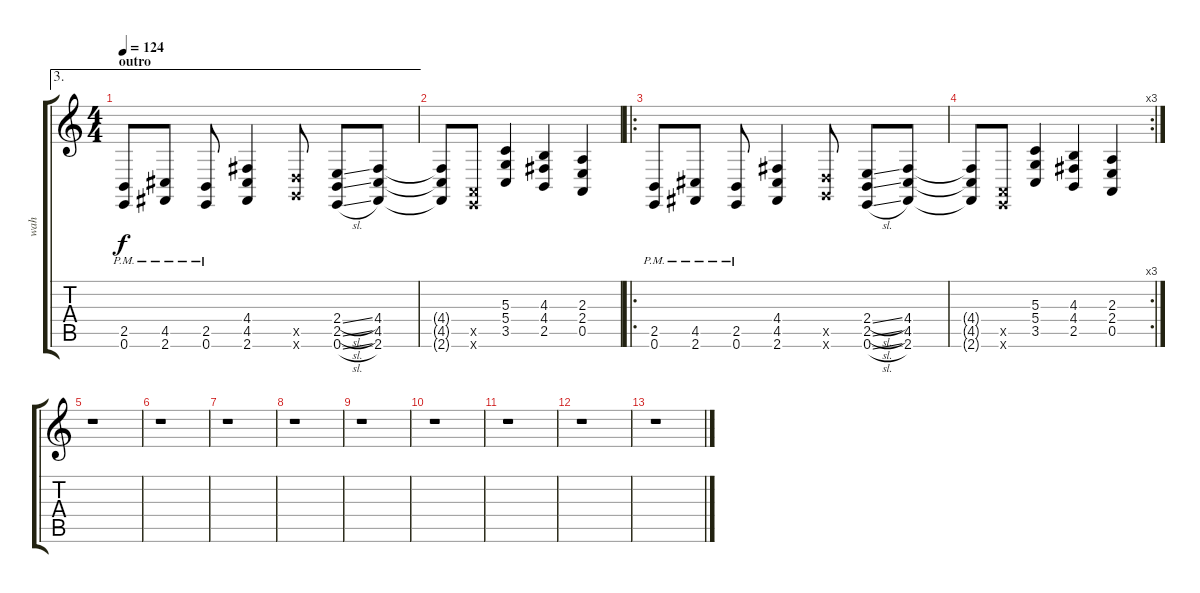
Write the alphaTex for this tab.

\track ("wah" "wah") {instrument fiddle}
\staff {score tabs}
\tuning (E4 B3 G3 D3 A2 E2) {hide}
\ae 3
\ts (4 4)
\section ("" "outro")
\tempo 124
\clef g2
\ks c
(2.5{pm} 0.6{pm}).8{dy f} (4.5{pm} 2.6{pm}).8 (2.5{pm} 0.6{pm}).8 (4.4 4.5 2.6).4 (5.5{x} 3.6{x}).8 (2.4{sl} 2.5{sl} 0.6{sl}).8 (4.4 4.5 2.6).8 |
(4.4{t} 4.5{t} 2.6{t}).8 (0.5{x} 0.6{x}).8 (5.3 5.4 3.5).4 (4.3 4.4 2.5).4 (2.3 2.4 0.5).4 |
\ro
(2.5{pm} 0.6{pm}).8 (4.5{pm} 2.6{pm}).8 (2.5{pm} 0.6{pm}).8 (4.4 4.5 2.6).4 (5.5{x} 3.6{x}).8 (2.4{sl} 2.5{sl} 0.6{sl}).8 (4.4 4.5 2.6).8 |
\rc 3
(4.4{t} 4.5{t} 2.6{t}).8 (0.5{x} 0.6{x}).8 (5.3 5.4 3.5).4 (4.3 4.4 2.5).4 (2.3 2.4 0.5).4 |
r.1 |
r.1 |
r.1 |
r.1 |
r.1 |
r.1 |
r.1 |
r.1 |
r.1
